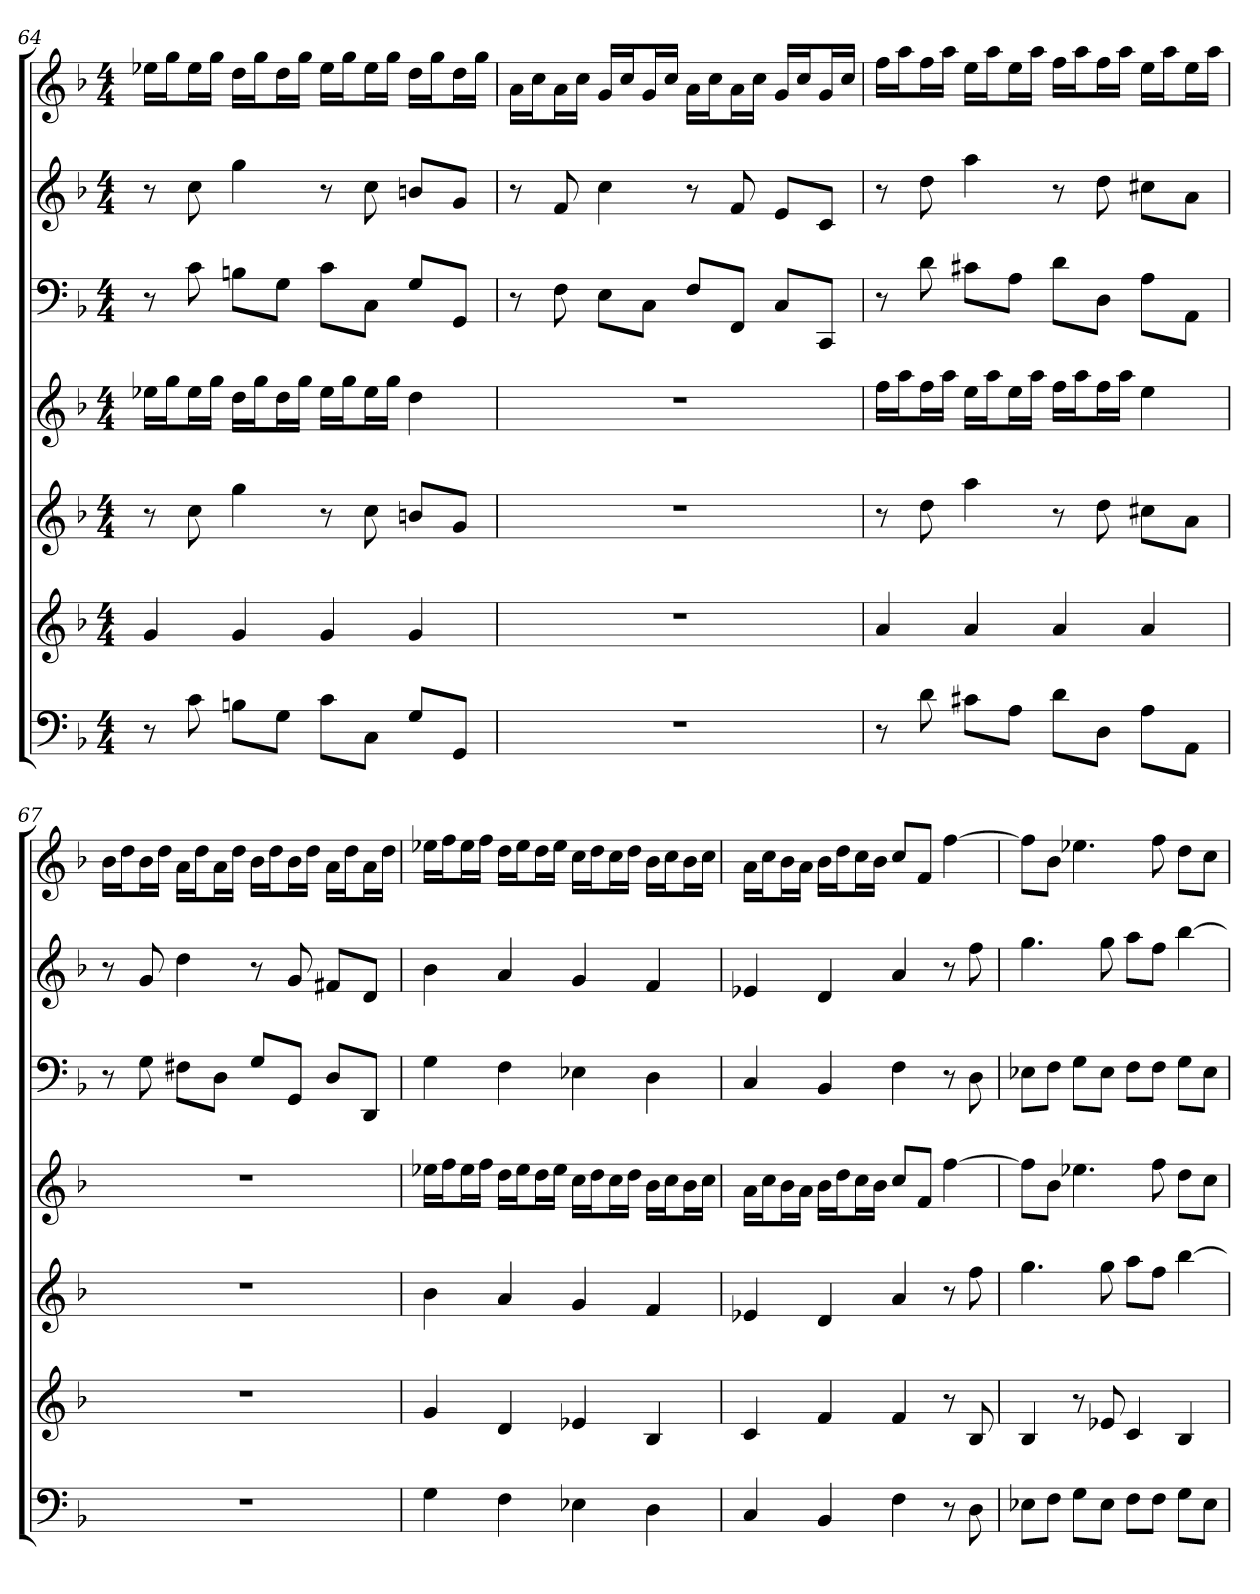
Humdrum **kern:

**kern	**kern	**kern	**kern	**kern	**kern	**kern
*part7	*part6	*part5	*part4	*part3	*part2	*part1
*staff7	*staff6	*staff5	*staff4	*staff3	*staff2	*staff1
*k[b-]	*k[b-]	*k[b-]	*k[b-]	*k[b-]	*k[b-]	*k[b-]
*F:	*F:	*F:	*F:	*F:	*F:	*F:
*M4/4	*M4/4	*M4/4	*M4/4	*M4/4	*M4/4	*M4/4
=64	=64	=64	=64	=64	=64	=64
8r	4g	8r	16ee-XLL	8r	8r	16ee-XLL
.	.	.	16ggJ	.	.	16ggJ
8c	.	8cc	16ee-L	8c	8cc	16ee-L
.	.	.	16ggJJ	.	.	16ggJJ
8BnL	4g	4gg	16ddLL	8BnL	4gg	16ddLL
.	.	.	16ggJ	.	.	16ggJ
8GJ	.	.	16ddL	8GJ	.	16ddL
.	.	.	16ggJJ	.	.	16ggJJ
8cL	4g	8r	16ee-LL	8cL	8r	16ee-LL
.	.	.	16ggJ	.	.	16ggJ
8CJ	.	8cc	16ee-L	8CJ	8cc	16ee-L
.	.	.	16ggJJ	.	.	16ggJJ
8GL	4g	8bnL	4dd	8GL	8bnL	16ddLL
.	.	.	.	.	.	16ggJ
8GGJ	.	8gJ	.	8GGJ	8gJ	16ddL
.	.	.	.	.	.	16ggJJ
=65	=65	=65	=65	=65	=65	=65
1r	1r	1r	1r	8r	8r	16aLL
.	.	.	.	.	.	16ccJ
.	.	.	.	8F	8f	16aL
.	.	.	.	.	.	16ccJJ
.	.	.	.	8EL	4cc	16gLL
.	.	.	.	.	.	16ccJ
.	.	.	.	8CJ	.	16gL
.	.	.	.	.	.	16ccJJ
.	.	.	.	8FL	8r	16aLL
.	.	.	.	.	.	16ccJ
.	.	.	.	8FFJ	8f	16aL
.	.	.	.	.	.	16ccJJ
.	.	.	.	8CL	8eL	16gLL
.	.	.	.	.	.	16ccJ
.	.	.	.	8CCJ	8cJ	16gL
.	.	.	.	.	.	16ccJJ
=66	=66	=66	=66	=66	=66	=66
8r	4a	8r	16ffLL	8r	8r	16ffLL
.	.	.	16aaJ	.	.	16aaJ
8d	.	8dd	16ffL	8d	8dd	16ffL
.	.	.	16aaJJ	.	.	16aaJJ
8c#XL	4a	4aa	16eeLL	8c#XL	4aa	16eeLL
.	.	.	16aaJ	.	.	16aaJ
8AJ	.	.	16eeL	8AJ	.	16eeL
.	.	.	16aaJJ	.	.	16aaJJ
8dL	4a	8r	16ffLL	8dL	8r	16ffLL
.	.	.	16aaJ	.	.	16aaJ
8DJ	.	8dd	16ffL	8DJ	8dd	16ffL
.	.	.	16aaJJ	.	.	16aaJJ
8AL	4a	8cc#XL	4ee	8AL	8cc#XL	16eeLL
.	.	.	.	.	.	16aaJ
8AAJ	.	8aJ	.	8AAJ	8aJ	16eeL
.	.	.	.	.	.	16aaJJ
=67	=67	=67	=67	=67	=67	=67
1r	1r	1r	1r	8r	8r	16b-LL
.	.	.	.	.	.	16ddJ
.	.	.	.	8G	8g	16b-L
.	.	.	.	.	.	16ddJJ
.	.	.	.	8F#XL	4dd	16aLL
.	.	.	.	.	.	16ddJ
.	.	.	.	8DJ	.	16aL
.	.	.	.	.	.	16ddJJ
.	.	.	.	8GL	8r	16b-LL
.	.	.	.	.	.	16ddJ
.	.	.	.	8GGJ	8g	16b-L
.	.	.	.	.	.	16ddJJ
.	.	.	.	8DL	8f#XL	16aLL
.	.	.	.	.	.	16ddJ
.	.	.	.	8DDJ	8dJ	16aL
.	.	.	.	.	.	16ddJJ
=68	=68	=68	=68	=68	=68	=68
4G	4g	4b-	16ee-XLL	4G	4b-	16ee-XLL
.	.	.	16ffJ	.	.	16ffJ
.	.	.	16ee-L	.	.	16ee-L
.	.	.	16ffJJ	.	.	16ffJJ
4F	4d	4a	16ddLL	4F	4a	16ddLL
.	.	.	16ee-J	.	.	16ee-J
.	.	.	16ddL	.	.	16ddL
.	.	.	16ee-JJ	.	.	16ee-JJ
4E-X	4e-X	4g	16ccLL	4E-X	4g	16ccLL
.	.	.	16ddJ	.	.	16ddJ
.	.	.	16ccL	.	.	16ccL
.	.	.	16ddJJ	.	.	16ddJJ
4D	4B-	4f	16b-LL	4D	4f	16b-LL
.	.	.	16ccJ	.	.	16ccJ
.	.	.	16b-L	.	.	16b-L
.	.	.	16ccJJ	.	.	16ccJJ
=69	=69	=69	=69	=69	=69	=69
4C	4c	4e-X	16aLL	4C	4e-X	16aLL
.	.	.	16ccJ	.	.	16ccJ
.	.	.	16b-L	.	.	16b-L
.	.	.	16aJJ	.	.	16aJJ
4BB-	4f	4d	16b-LL	4BB-	4d	16b-LL
.	.	.	16ddJ	.	.	16ddJ
.	.	.	16ccL	.	.	16ccL
.	.	.	16b-JJ	.	.	16b-JJ
4F	4f	4a	8ccL	4F	4a	8ccL
.	.	.	8fJ	.	.	8fJ
8r	8r	8r	[4ff	8r	8r	[4ff
8D	8B-	8ff	.	8D	8ff	.
=70	=70	=70	=70	=70	=70	=70
8E-XL	4B-	4.gg	8ffL]	8E-XL	4.gg	8ffL]
8FJ	.	.	8b-J	8FJ	.	8b-J
8GL	8r	.	4.ee-X	8GL	.	4.ee-X
8E-J	8e-X	8gg	.	8E-J	8gg	.
8FL	4c	8aaL	.	8FL	8aaL	.
8FJ	.	8ffJ	8ff	8FJ	8ffJ	8ff
8GL	4B-	[4bb-	8ddL	8GL	[4bb-	8ddL
8E-J	.	.	8ccJ	8E-J	.	8ccJ
=	=	=	=	=	=	=
*-	*-	*-	*-	*-	*-	*-
